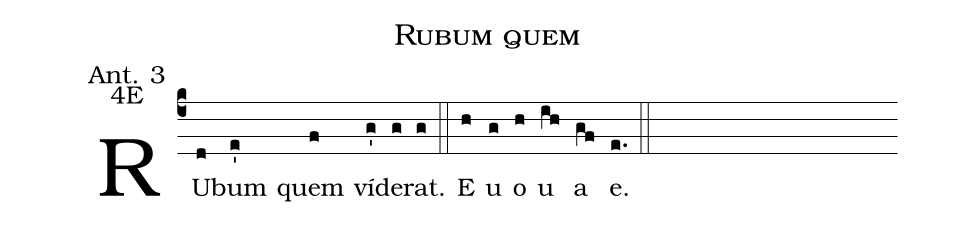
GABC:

name:Rubum quem;
office-part:Antiphona;
mode:4;
annotation: Ant. 3;
annotation: 4E;
%%
(c4) RU(d)bum(e') quem(f) ví(g')de(g)rat.(g) (::) E(h) u(g) o(h) u(ih) a(gf) e.(e.) (::)
